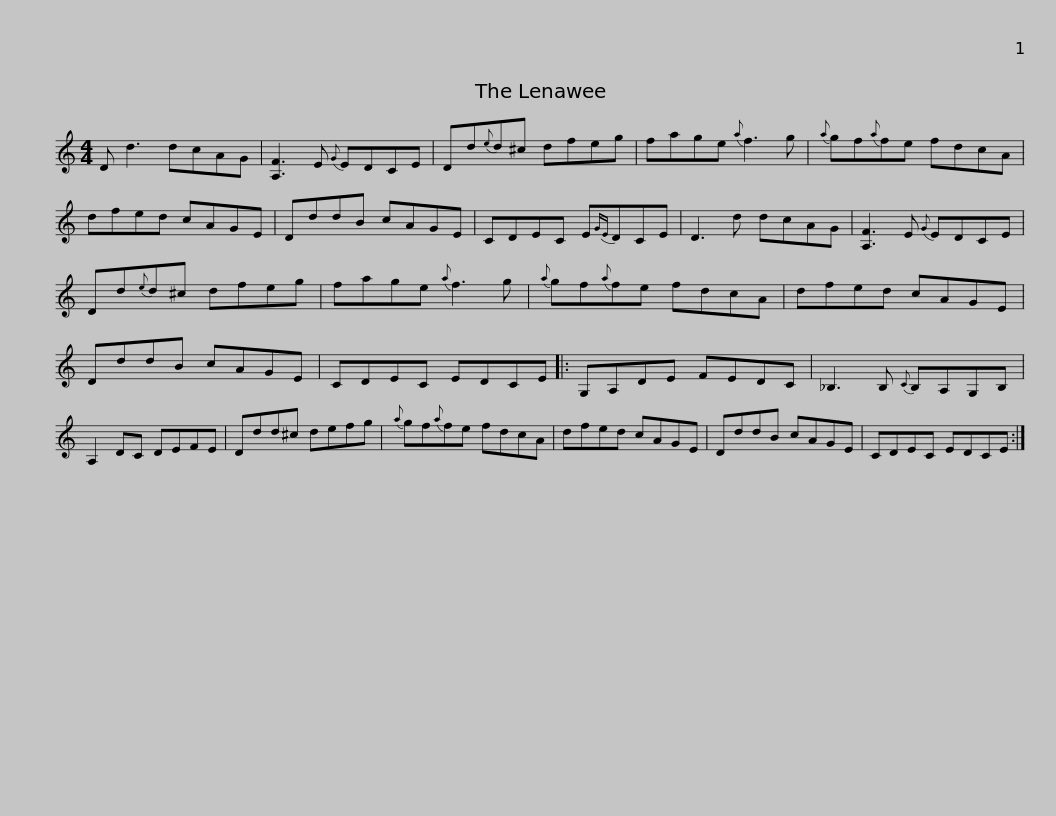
X:1
L:1/8
M:4/4
I:linebreak $
K:C
V:1 treble
V:1
 D d3 dcAG | [A,F]3 E{G} EDCE | Dd{e}d^c dfeg | fage{a} f3 g |{a} gf{a}fe fdcA |$ %5
 dfed cAGE | DddB cAGE | CDEC E{GE}DCE | D3 d dcAG | [A,F]3 E{G} EDCE |$ %10
 Dd{e}d^c dfeg | fage{a} f3 g |{a} gf{a}fe fdcA | dfed cAGE | DddB cAGE |$ %15
 CDEC EDCE |: G,A,DE FEDC | _B,3 B,{C} B,A,G,B, | A,2 DC DEFE | Ddd^c defg |$ %20
{a} gf{a}fe fdcA | dfed cAGE | DddB cAGE | CDEC EDCE :| %24
